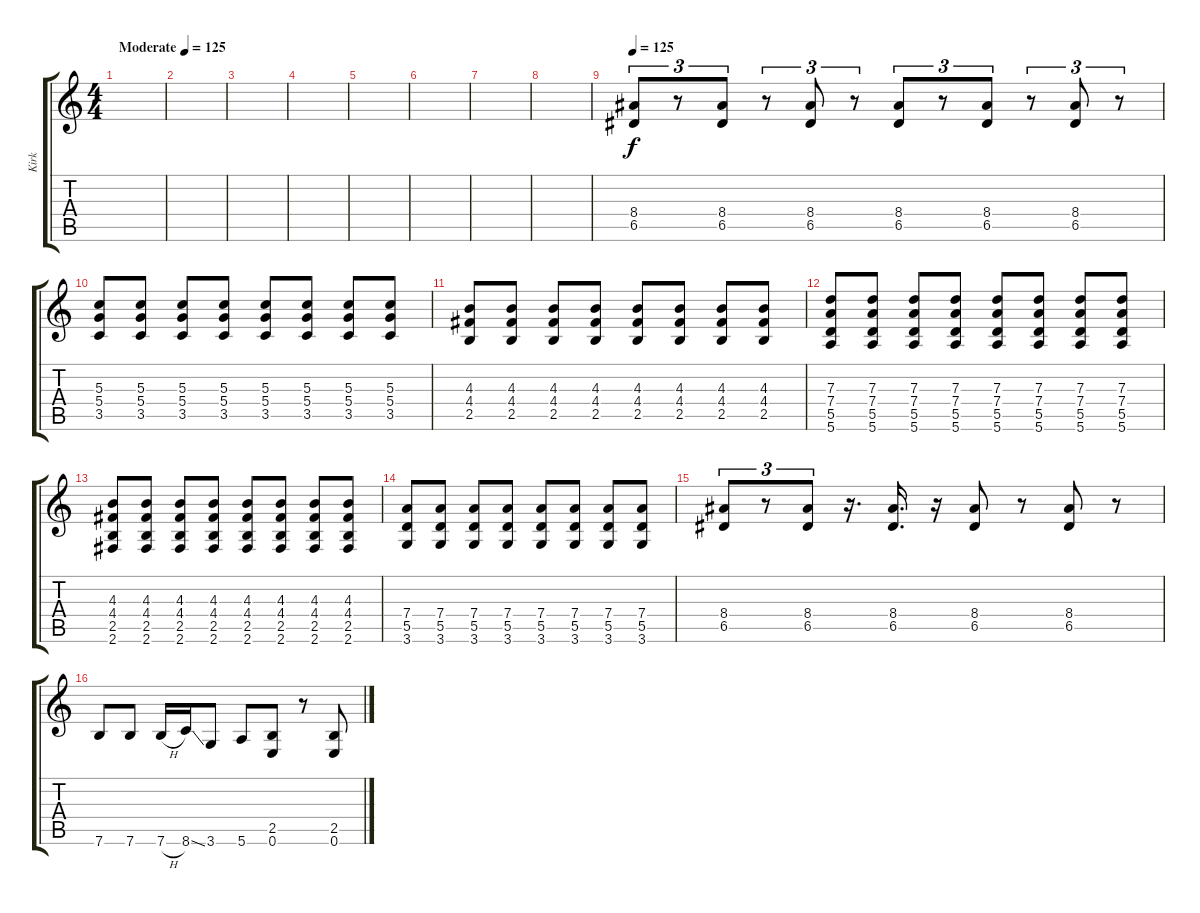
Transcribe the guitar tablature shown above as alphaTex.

\track ("Kirk" "Kirk") {instrument electricguitarclean}
\staff {score tabs}
\tuning (E4 B3 G3 D3 A2 E2) {hide}
\ts (4 4)
\tempo (125 "Moderate")
\clef g2
\ks c
|
|
|
|
|
|
|
|
\tempo 125
(8.4 6.5).8{tu (3 2) instrument distortionguitar} r.8{tu (3 2)} (8.4 6.5).8{tu (3 2)} r.8{tu (3 2)} (8.4 6.5).8{tu (3 2)} r.8{tu (3 2)} (8.4 6.5).8{tu (3 2)} r.8{tu (3 2)} (8.4 6.5).8{tu (3 2)} r.8{tu (3 2)} (8.4 6.5).8{tu (3 2)} r.8{tu (3 2)} |
(5.3 5.4 3.5).8 (5.3 5.4 3.5).8 (5.3 5.4 3.5).8 (5.3 5.4 3.5).8 (5.3 5.4 3.5).8 (5.3 5.4 3.5).8 (5.3 5.4 3.5).8 (5.3 5.4 3.5).8 |
(4.3 4.4 2.5).8 (4.3 4.4 2.5).8 (4.3 4.4 2.5).8 (4.3 4.4 2.5).8 (4.3 4.4 2.5).8 (4.3 4.4 2.5).8 (4.3 4.4 2.5).8 (4.3 4.4 2.5).8 |
(7.3 7.4 5.5 5.6).8 (7.3 7.4 5.5 5.6).8 (7.3 7.4 5.5 5.6).8 (7.3 7.4 5.5 5.6).8 (7.3 7.4 5.5 5.6).8 (7.3 7.4 5.5 5.6).8 (7.3 7.4 5.5 5.6).8 (7.3 7.4 5.5 5.6).8 |
(4.3 4.4 2.5 2.6).8 (4.3 4.4 2.5 2.6).8 (4.3 4.4 2.5 2.6).8 (4.3 4.4 2.5 2.6).8 (4.3 4.4 2.5 2.6).8 (4.3 4.4 2.5 2.6).8 (4.3 4.4 2.5 2.6).8 (4.3 4.4 2.5 2.6).8 |
(7.4 5.5 3.6).8 (7.4 5.5 3.6).8 (7.4 5.5 3.6).8 (7.4 5.5 3.6).8 (7.4 5.5 3.6).8 (7.4 5.5 3.6).8 (7.4 5.5 3.6).8 (7.4 5.5 3.6).8 |
(8.4 6.5).8{tu (3 2)} r.8{tu (3 2)} (8.4 6.5).8{tu (3 2)} r.16{d} (8.4 6.5).16{d} r.16 (8.4 6.5).8 r.8 (8.4 6.5).8 r.8 |
7.6.8 7.6.8 7.6{h}.16 8.6{ss}.16 3.6.8 5.6.8 (2.5 0.6).8 r.8 (2.5 0.6).8
